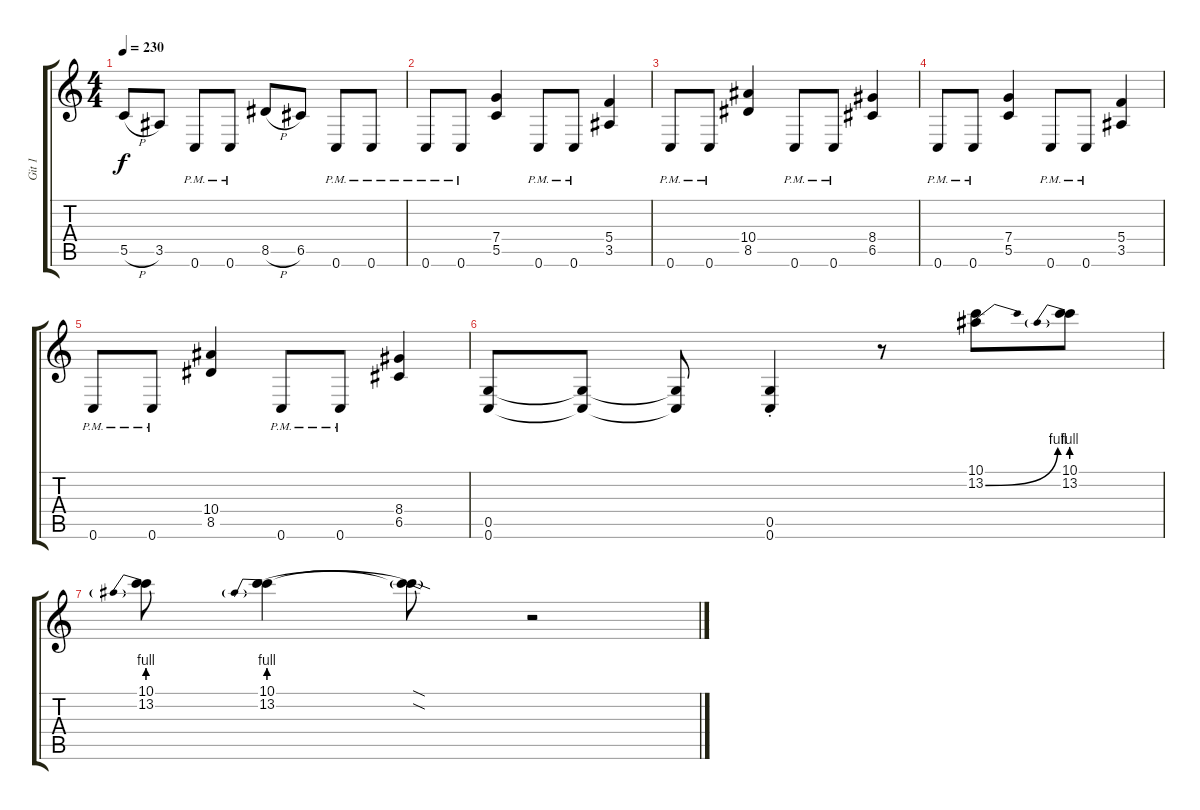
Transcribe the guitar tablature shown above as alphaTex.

\track ("Git 1" "Git 1") {instrument distortionguitar}
\staff {score tabs}
\tuning (D4 A3 F3 C3 G2 C2) {hide}
\ts (4 4)
\tempo 230
\clef g2
\ks c
5.5{h}.8{dy f} 3.5.8 0.6{pm}.8 0.6{pm}.8 8.5{h}.8 6.5.8 0.6{pm}.8 0.6{pm}.8 |
0.6{pm}.8 0.6{pm}.8 (7.4 5.5).4 0.6{pm}.8 0.6{pm}.8 (5.4 3.5).4 |
0.6{pm}.8 0.6{pm}.8 (10.4 8.5).4 0.6{pm}.8 0.6{pm}.8 (8.4 6.5).4 |
0.6{pm}.8 0.6{pm}.8 (7.4 5.5).4 0.6{pm}.8 0.6{pm}.8 (5.4 3.5).4 |
0.6{pm}.8 0.6{pm}.8 (10.4 8.5).4 0.6{pm}.8 0.6{pm}.8 (8.4 6.5).4 |
(0.5 0.6).8 (0.5{t} 0.6{t}).8 (0.5{t} 0.6{t}).8 (0.5{st} 0.6{st}).4 r.8 (10.1 13.2{be (bend 0 0 60 4)}).8 (10.1 13.2{be (prebend 0 4 60 4)}).8 |
(10.1 13.2{be (prebend 0 4 60 4)}).8 (10.1 13.2{be (prebend 0 4 60 4)}).4 (10.1{sod t} 13.2{sod t}).8 r.2
